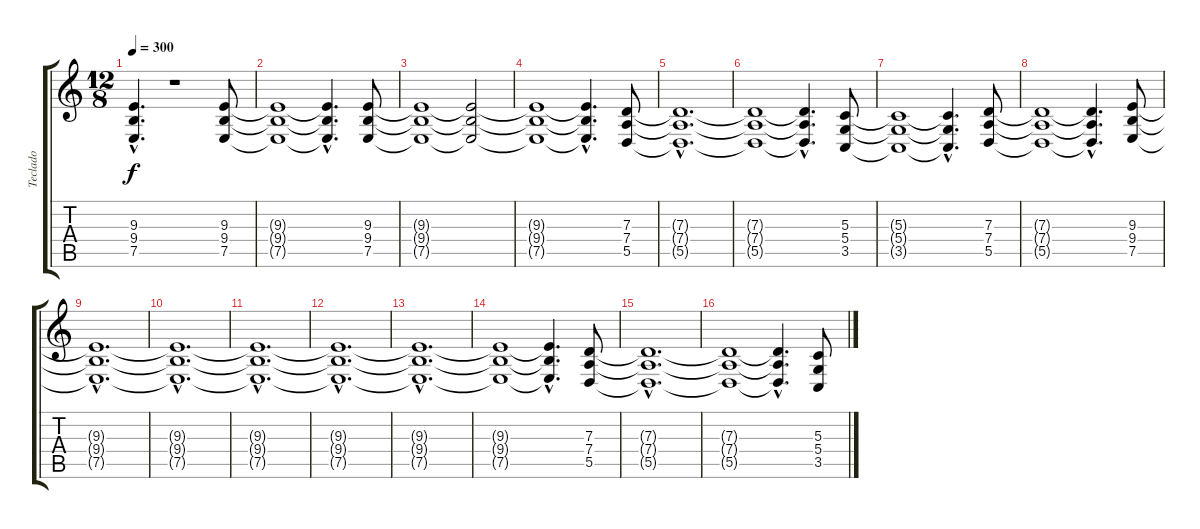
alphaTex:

\track ("Teclado " "Teclado ") {instrument choiraahs}
\staff {score tabs}
\tuning (E4 B3 G3 D3 A2 E2) {hide}
\ts (12 8)
\tempo 300
\clef g2
\ks c
(9.3{hac t} 9.4{hac t} 7.5{hac t}).4{d dy f} r.1 (9.3 9.4 7.5).8 |
(9.3{t} 9.4{t} 7.5{t}).1 (9.3{hac t} 9.4{hac t} 7.5{hac t}).4{d} (9.3 9.4 7.5).8 |
(9.3{t} 9.4{t} 7.5{t}).1 (9.3{t} 9.4{t} 7.5{t}).2 |
(9.3{t} 9.4{t} 7.5{t}).1 (9.3{hac t} 9.4{hac t} 7.5{hac t}).4{d} (7.3 7.4 5.5).8 |
(7.3{hac t} 7.4{hac t} 5.5{hac t}).1{d} |
(7.3{t} 7.4{t} 5.5{t}).1 (7.3{hac t} 7.4{hac t} 5.5{hac t}).4{d} (5.3 5.4 3.5).8 |
(5.3{t} 5.4{t} 3.5{t}).1 (5.3{hac t} 5.4{hac t} 3.5{hac t}).4{d} (7.3 7.4 5.5).8 |
(7.3{t} 7.4{t} 5.5{t}).1 (7.3{hac t} 7.4{hac t} 5.5{hac t}).4{d} (9.3 9.4 7.5).8 |
(9.3{hac t} 9.4{hac t} 7.5{hac t}).1{d} |
(9.3{hac t} 9.4{hac t} 7.5{hac t}).1{d} |
(9.3{hac t} 9.4{hac t} 7.5{hac t}).1{d} |
(9.3{hac t} 9.4{hac t} 7.5{hac t}).1{d} |
(9.3{hac t} 9.4{hac t} 7.5{hac t}).1{d} |
(9.3{t} 9.4{t} 7.5{t}).1 (9.3{hac t} 9.4{hac t} 7.5{hac t}).4{d} (7.3 7.4 5.5).8 |
(7.3{hac t} 7.4{hac t} 5.5{hac t}).1{d} |
(7.3{t} 7.4{t} 5.5{t}).1 (7.3{hac t} 7.4{hac t} 5.5{hac t}).4{d} (5.3 5.4 3.5).8
